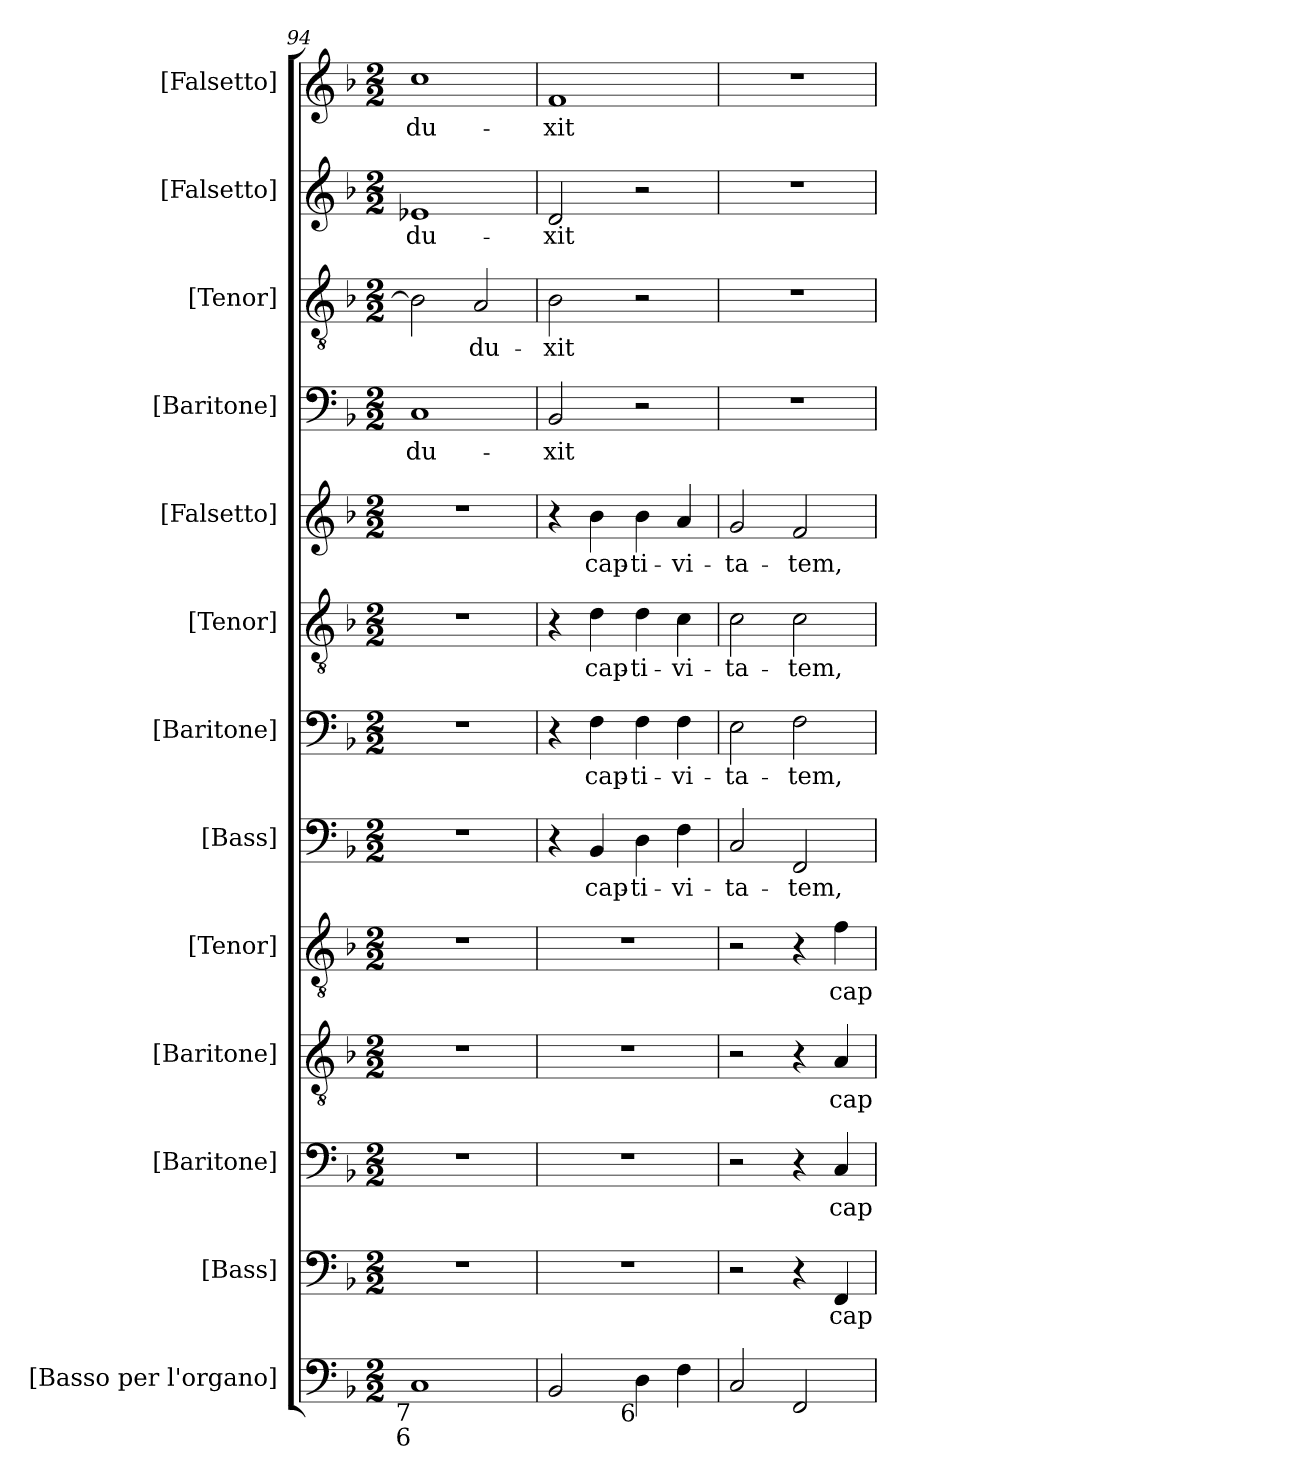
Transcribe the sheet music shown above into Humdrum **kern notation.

**kern	**kern	**text	**kern	**text	**kern	**text	**kern	**text	**kern	**text	**kern	**text	**kern	**text	**kern	**text	**kern	**text	**kern	**text	**kern	**text	**kern	**text
*part13	*part12	*part12	*part11	*part11	*part10	*part10	*part9	*part9	*part8	*part8	*part7	*part7	*part6	*part6	*part5	*part5	*part4	*part4	*part3	*part3	*part2	*part2	*part1	*part1
*staff13	*staff12	*staff12	*staff11	*staff11	*staff10	*staff10	*staff9	*staff9	*staff8	*staff8	*staff7	*staff7	*staff6	*staff6	*staff5	*staff5	*staff4	*staff4	*staff3	*staff3	*staff2	*staff2	*staff1	*staff1
*I"[Basso per l'organo]	*I"[Bass]	*	*I"[Baritone]	*	*I"[Baritone]	*	*I"[Tenor]	*	*I"[Bass]	*	*I"[Baritone]	*	*I"[Tenor]	*	*I"[Falsetto]	*	*I"[Baritone]	*	*I"[Tenor]	*	*I"[Falsetto]	*	*I"[Falsetto]	*
*	*I'B.	*	*I'Bar.	*	*I'Bar.	*	*I'T.	*	*I'B.	*	*I'Bar.	*	*I'T.	*	*	*	*I'Bar.	*	*I'T.	*	*	*	*	*
!!LO:PB:g=z
*clefF4	*clefF4	*	*clefF4	*	*clefGv2	*	*clefGv2	*	*clefF4	*	*clefF4	*	*clefGv2	*	*clefG2	*	*clefF4	*	*clefGv2	*	*clefG2	*	*clefG2	*
*	*	*	*	*	*ITrd7c12	*	*ITrd7c12	*	*	*	*	*	*ITrd7c12	*	*	*	*	*	*ITrd7c12	*	*	*	*	*
*k[b-]	*k[b-]	*	*k[b-]	*	*k[b-]	*	*k[b-]	*	*k[b-]	*	*k[b-]	*	*k[b-]	*	*k[b-]	*	*k[b-]	*	*k[b-]	*	*k[b-]	*	*k[b-]	*
*F:	*F:	*	*F:	*	*F:	*	*F:	*	*F:	*	*F:	*	*F:	*	*F:	*	*F:	*	*F:	*	*F:	*	*F:	*
*M2/2	*M2/2	*	*M2/2	*	*M2/2	*	*M2/2	*	*M2/2	*	*M2/2	*	*M2/2	*	*M2/2	*	*M2/2	*	*M2/2	*	*M2/2	*	*M2/2	*
=94	=94	=94	=94	=94	=94	=94	=94	=94	=94	=94	=94	=94	=94	=94	=94	=94	=94	=94	=94	=94	=94	=94	=94	=94
!	!	!	!	!	!	!	!	!	!	!	!	!	!	!	!	!	!	!LO:LY:b:color=#000000	!	!	!	!	!	!
!	!	!	!	!	!	!	!	!	!	!	!	!	!	!	!	!	!	!	!	!	!	!LO:LY:b:color=#000000	!	!
!LO:TX:b:rj:t=7	!	!	!	!	!	!	!	!	!	!	!	!	!	!	!	!	!	!	!	!	!	!	!	!
!LO:TX:b:rj:t=6	!	!	!	!	!	!	!	!	!	!	!	!	!	!	!	!	!	!	!	!	!	!	!	!
!	!	!	!	!	!	!	!	!	!	!	!	!	!	!	!	!	!	!	!	!	!	!	!	!LO:LY:b:color=#000000
1Ci	1r	.	1r	.	1r	.	1r	.	1r	.	1r	.	1r	.	1r	.	1Ci	-du--	2BB-i\]	.	1e-Xi	-du--	1cci	-du--
!	!	!	!	!	!	!	!	!	!	!	!	!	!	!	!	!	!	!	!	!LO:LY:b:color=#000000	!	!	!	!
.	.	.	.	.	.	.	.	.	.	.	.	.	.	.	.	.	.	.	2AAi/	-du--	.	.	.	.
=95	=95	=95	=95	=95	=95	=95	=95	=95	=95	=95	=95	=95	=95	=95	=95	=95	=95	=95	=95	=95	=95	=95	=95	=95
!	!	!	!	!	!	!	!	!	!	!	!	!	!	!	!	!	!	!LO:LY:b:color=#000000	!	!	!	!	!	!
!	!	!	!	!	!	!	!	!	!	!	!	!	!	!	!	!	!	!	!	!LO:LY:b:color=#000000	!	!	!	!
!	!	!	!	!	!	!	!	!	!	!	!	!	!	!	!	!	!	!	!	!	!	!LO:LY:b:color=#000000	!	!
!	!	!	!	!	!	!	!	!	!	!	!	!	!	!	!	!	!	!	!	!	!	!	!	!LO:LY:b:color=#000000
2BB-i/	1r	.	1r	.	1r	.	1r	.	4r	.	4r	.	4r	.	4r	.	2BB-i/	-xit-	2BB-i\	-xit-	2di/	-xit-	1fi	-xit-
!	!	!	!	!	!	!	!	!	!	!LO:LY:b:color=#000000	!	!	!	!	!	!	!	!	!	!	!	!	!	!
!	!	!	!	!	!	!	!	!	!	!	!	!LO:LY:b:color=#000000	!	!	!	!	!	!	!	!	!	!	!	!
!	!	!	!	!	!	!	!	!	!	!	!	!	!	!LO:LY:b:color=#000000	!	!	!	!	!	!	!	!	!	!
!	!	!	!	!	!	!	!	!	!	!	!	!	!	!	!	!LO:LY:b:color=#000000	!	!	!	!	!	!	!	!
.	.	.	.	.	.	.	.	.	4BB-i/	-cap--	4Fi\	-cap--	4Di\	-cap--	4b-i\	-cap--	.	.	.	.	.	.	.	.
!	!	!	!	!	!	!	!	!	!	!LO:LY:b:color=#000000	!	!	!	!	!	!	!	!	!	!	!	!	!	!
!	!	!	!	!	!	!	!	!	!	!	!	!LO:LY:b:color=#000000	!	!	!	!	!	!	!	!	!	!	!	!
!	!	!	!	!	!	!	!	!	!	!	!	!	!	!LO:LY:b:color=#000000	!	!	!	!	!	!	!	!	!	!
!LO:TX:b:rj:t=6	!	!	!	!	!	!	!	!	!	!	!	!	!	!	!	!	!	!	!	!	!	!	!	!
!	!	!	!	!	!	!	!	!	!	!	!	!	!	!	!	!LO:LY:b:color=#000000	!	!	!	!	!	!	!	!
4Di\	.	.	.	.	.	.	.	.	4Di\	-ti--	4Fi\	-ti--	4Di\	-ti--	4b-i\	-ti--	2r	.	2r	.	2r	.	.	.
!	!	!	!	!	!	!	!	!	!	!LO:LY:b:color=#000000	!	!	!	!	!	!	!	!	!	!	!	!	!	!
!	!	!	!	!	!	!	!	!	!	!	!	!LO:LY:b:color=#000000	!	!	!	!	!	!	!	!	!	!	!	!
!	!	!	!	!	!	!	!	!	!	!	!	!	!	!LO:LY:b:color=#000000	!	!	!	!	!	!	!	!	!	!
!	!	!	!	!	!	!	!	!	!	!	!	!	!	!	!	!LO:LY:b:color=#000000	!	!	!	!	!	!	!	!
4Fi\	.	.	.	.	.	.	.	.	4Fi\	-vi--	4Fi\	-vi--	4Ci\	-vi--	4ai/	-vi--	.	.	.	.	.	.	.	.
=96	=96	=96	=96	=96	=96	=96	=96	=96	=96	=96	=96	=96	=96	=96	=96	=96	=96	=96	=96	=96	=96	=96	=96	=96
!	!	!	!	!	!	!	!	!	!	!LO:LY:b:color=#000000	!	!	!	!	!	!	!	!	!	!	!	!	!	!
!	!	!	!	!	!	!	!	!	!	!	!	!LO:LY:b:color=#000000	!	!	!	!	!	!	!	!	!	!	!	!
!	!	!	!	!	!	!	!	!	!	!	!	!	!	!LO:LY:b:color=#000000	!	!	!	!	!	!	!	!	!	!
!	!	!	!	!	!	!	!	!	!	!	!	!	!	!	!	!LO:LY:b:color=#000000	!	!	!	!	!	!	!	!
2Ci/	2r	.	2r	.	2r	.	2r	.	2Ci/	-ta--	2Ei\	-ta--	2Ci\	-ta--	2gi/	-ta--	1r	.	1r	.	1r	.	1r	.
!	!	!	!	!	!	!	!	!	!	!LO:LY:b:color=#000000	!	!	!	!	!	!	!	!	!	!	!	!	!	!
!	!	!	!	!	!	!	!	!	!	!	!	!LO:LY:b:color=#000000	!	!	!	!	!	!	!	!	!	!	!	!
!	!	!	!	!	!	!	!	!	!	!	!	!	!	!LO:LY:b:color=#000000	!	!	!	!	!	!	!	!	!	!
!	!	!	!	!	!	!	!	!	!	!	!	!	!	!	!	!LO:LY:b:color=#000000	!	!	!	!	!	!	!	!
2FFi/	4r	.	4r	.	4r	.	4r	.	2FFi/	-tem,-	2Fi\	-tem,-	2Ci\	-tem,-	2fi/	-tem,-	.	.	.	.	.	.	.	.
!	!	!LO:LY:b:color=#000000	!	!	!	!	!	!	!	!	!	!	!	!	!	!	!	!	!	!	!	!	!	!
!	!	!	!	!LO:LY:b:color=#000000	!	!	!	!	!	!	!	!	!	!	!	!	!	!	!	!	!	!	!	!
!	!	!	!	!	!	!LO:LY:b:color=#000000	!	!	!	!	!	!	!	!	!	!	!	!	!	!	!	!	!	!
!	!	!	!	!	!	!	!	!LO:LY:b:color=#000000	!	!	!	!	!	!	!	!	!	!	!	!	!	!	!	!
.	4FFi/	-cap--	4Ci/	-cap--	4AAi/	-cap--	4Fi\	-cap--	.	.	.	.	.	.	.	.	.	.	.	.	.	.	.	.
=	=	=	=	=	=	=	=	=	=	=	=	=	=	=	=	=	=	=	=	=	=	=	=	=
*-	*-	*-	*-	*-	*-	*-	*-	*-	*-	*-	*-	*-	*-	*-	*-	*-	*-	*-	*-	*-	*-	*-	*-	*-
